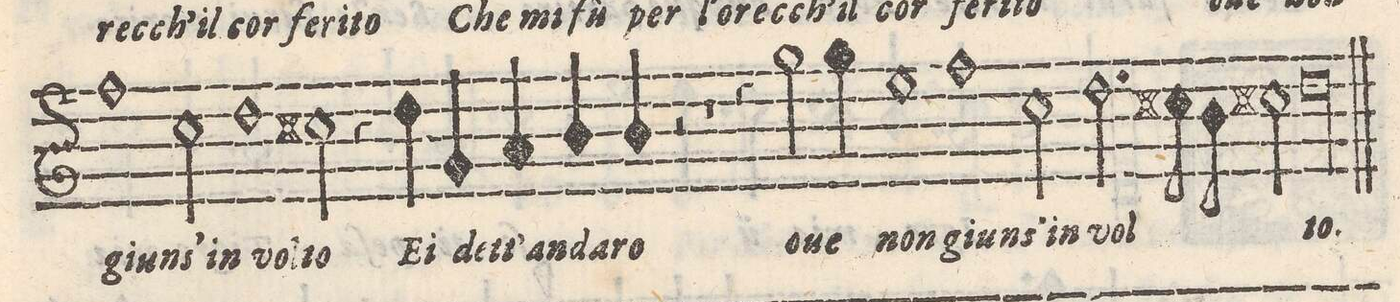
**kern	**text
*I"CANTO	*
*clefG2	*
*k[]	*
*met(C)	*
*M2/1	*
=23-	=23-
1ff	giun-
2cc\	-s`in
1dd\	vol-
=24-	=24-
2cc#X\	-to
4r	.
4dd\	Ei
4g/	det-
4a/	-t`an-
=25-	=25-
4b/	-da-
4b/	-ro
2r	.
1r	.
=26-	=26-
4r	.
2gg\	o-
4gg\	-ue
1ee	non
=27-	=27-
1ff	giun-
2ccny\	-s`in
2.dd\	vol-
=28-	=28-
8cc#X\	.
8b\	.
2cc#X\	.
0.dd	-to.
=29-	=29-
=-	=-
*-	*-
